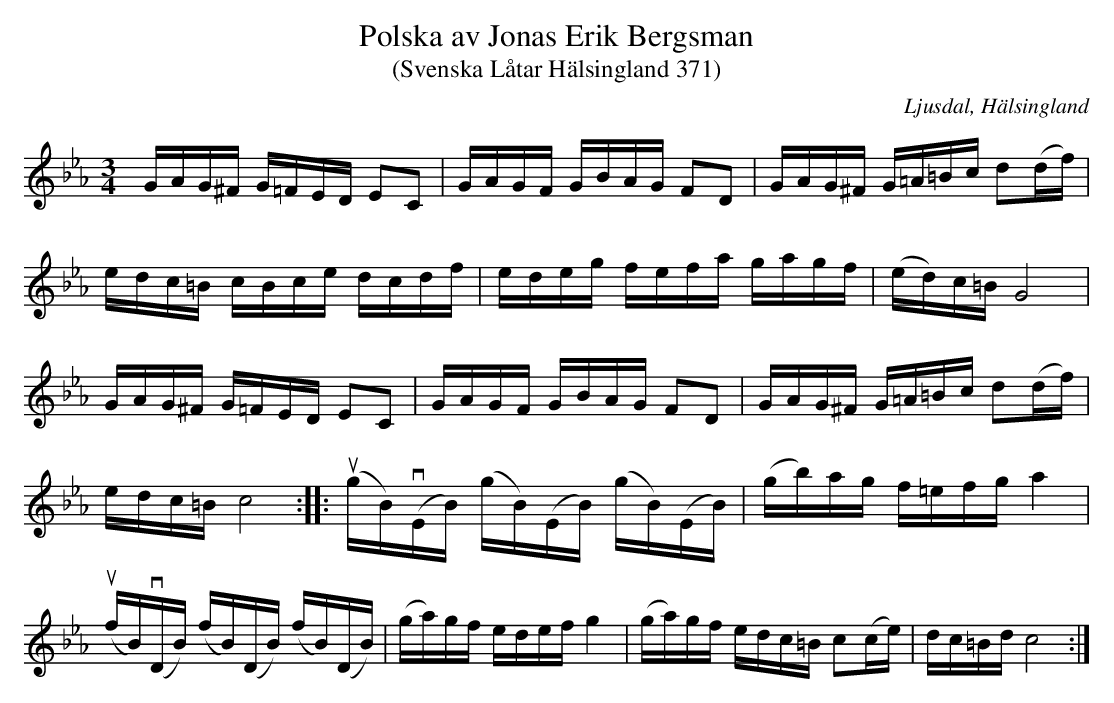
X:1
T: Polska av Jonas Erik Bergsman
T:(Svenska Låtar Hälsingland 371)
O: Ljusdal, Hälsingland
M: 3/4
L: 1/16
K: Cm
!invisible!|: GAG^F G=FED E2C2 | GAGF GBAG F2D2 | GAG^F G=A=Bc d2(df) |
edc=B cBce dcdf | edeg fefa gagf | (ed)c=B G8 |
GAG^F G=FED E2C2 | GAGF GBAG F2D2 | GAG^F G=A=Bc d2(df) |
edc=B c8 :: (ugB)(vEB) (gB)(EB) (gB)(EB) | (gb)ag f=efg a4 |
(ufB)(vDB) (fB)(DB) (fB)(DB) | (ga)gf edef g4 | (ga)gf edc=B c2(ce) | dc=Bd c8 :|
